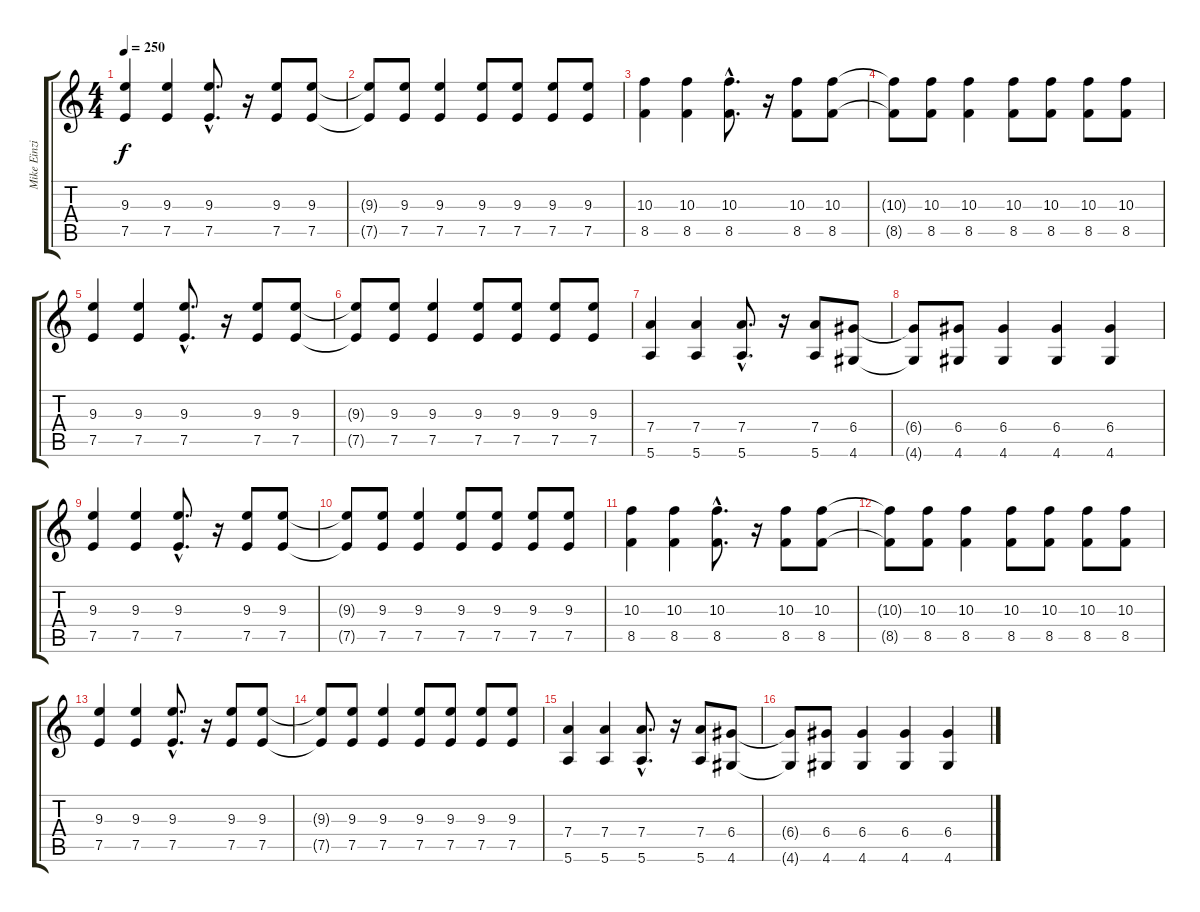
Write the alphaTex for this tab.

\track ("Mike Einzinger" "Mike Einzi") {instrument overdrivenguitar}
\staff {score tabs}
\tuning (E4 B3 G3 D3 A2 E2) {hide}
\ts (4 4)
\tempo 250
\clef g2
\ks c
(9.3 7.5).4{dy f} (9.3 7.5).4 (9.3{hac} 7.5{hac}).8{d} r.16 (9.3 7.5).8 (9.3 7.5).8 |
(9.3{t} 7.5{t}).8 (9.3 7.5).8 (9.3 7.5).4 (9.3 7.5).8 (9.3 7.5).8 (9.3 7.5).8 (9.3 7.5).8 |
(10.3 8.5).4 (10.3 8.5).4 (10.3{hac} 8.5{hac}).8{d} r.16 (10.3 8.5).8 (10.3 8.5).8 |
(10.3{t} 8.5{t}).8 (10.3 8.5).8 (10.3 8.5).4 (10.3 8.5).8 (10.3 8.5).8 (10.3 8.5).8 (10.3 8.5).8 |
(9.3 7.5).4 (9.3 7.5).4 (9.3{hac} 7.5{hac}).8{d} r.16 (9.3 7.5).8 (9.3 7.5).8 |
(9.3{t} 7.5{t}).8 (9.3 7.5).8 (9.3 7.5).4 (9.3 7.5).8 (9.3 7.5).8 (9.3 7.5).8 (9.3 7.5).8 |
(7.4 5.6).4 (7.4 5.6).4 (7.4{hac} 5.6{hac}).8{d} r.16 (7.4 5.6).8 (6.4 4.6).8 |
(6.4{t} 4.6{t}).8 (6.4 4.6).8 (6.4 4.6).4 (6.4 4.6).4 (6.4 4.6).4 |
(9.3 7.5).4 (9.3 7.5).4 (9.3{hac} 7.5{hac}).8{d} r.16 (9.3 7.5).8 (9.3 7.5).8 |
(9.3{t} 7.5{t}).8 (9.3 7.5).8 (9.3 7.5).4 (9.3 7.5).8 (9.3 7.5).8 (9.3 7.5).8 (9.3 7.5).8 |
(10.3 8.5).4 (10.3 8.5).4 (10.3{hac} 8.5{hac}).8{d} r.16 (10.3 8.5).8 (10.3 8.5).8 |
(10.3{t} 8.5{t}).8 (10.3 8.5).8 (10.3 8.5).4 (10.3 8.5).8 (10.3 8.5).8 (10.3 8.5).8 (10.3 8.5).8 |
(9.3 7.5).4 (9.3 7.5).4 (9.3{hac} 7.5{hac}).8{d} r.16 (9.3 7.5).8 (9.3 7.5).8 |
(9.3{t} 7.5{t}).8 (9.3 7.5).8 (9.3 7.5).4 (9.3 7.5).8 (9.3 7.5).8 (9.3 7.5).8 (9.3 7.5).8 |
(7.4 5.6).4 (7.4 5.6).4 (7.4{hac} 5.6{hac}).8{d} r.16 (7.4 5.6).8 (6.4 4.6).8 |
(6.4{t} 4.6{t}).8 (6.4 4.6).8 (6.4 4.6).4 (6.4 4.6).4 (6.4 4.6).4
